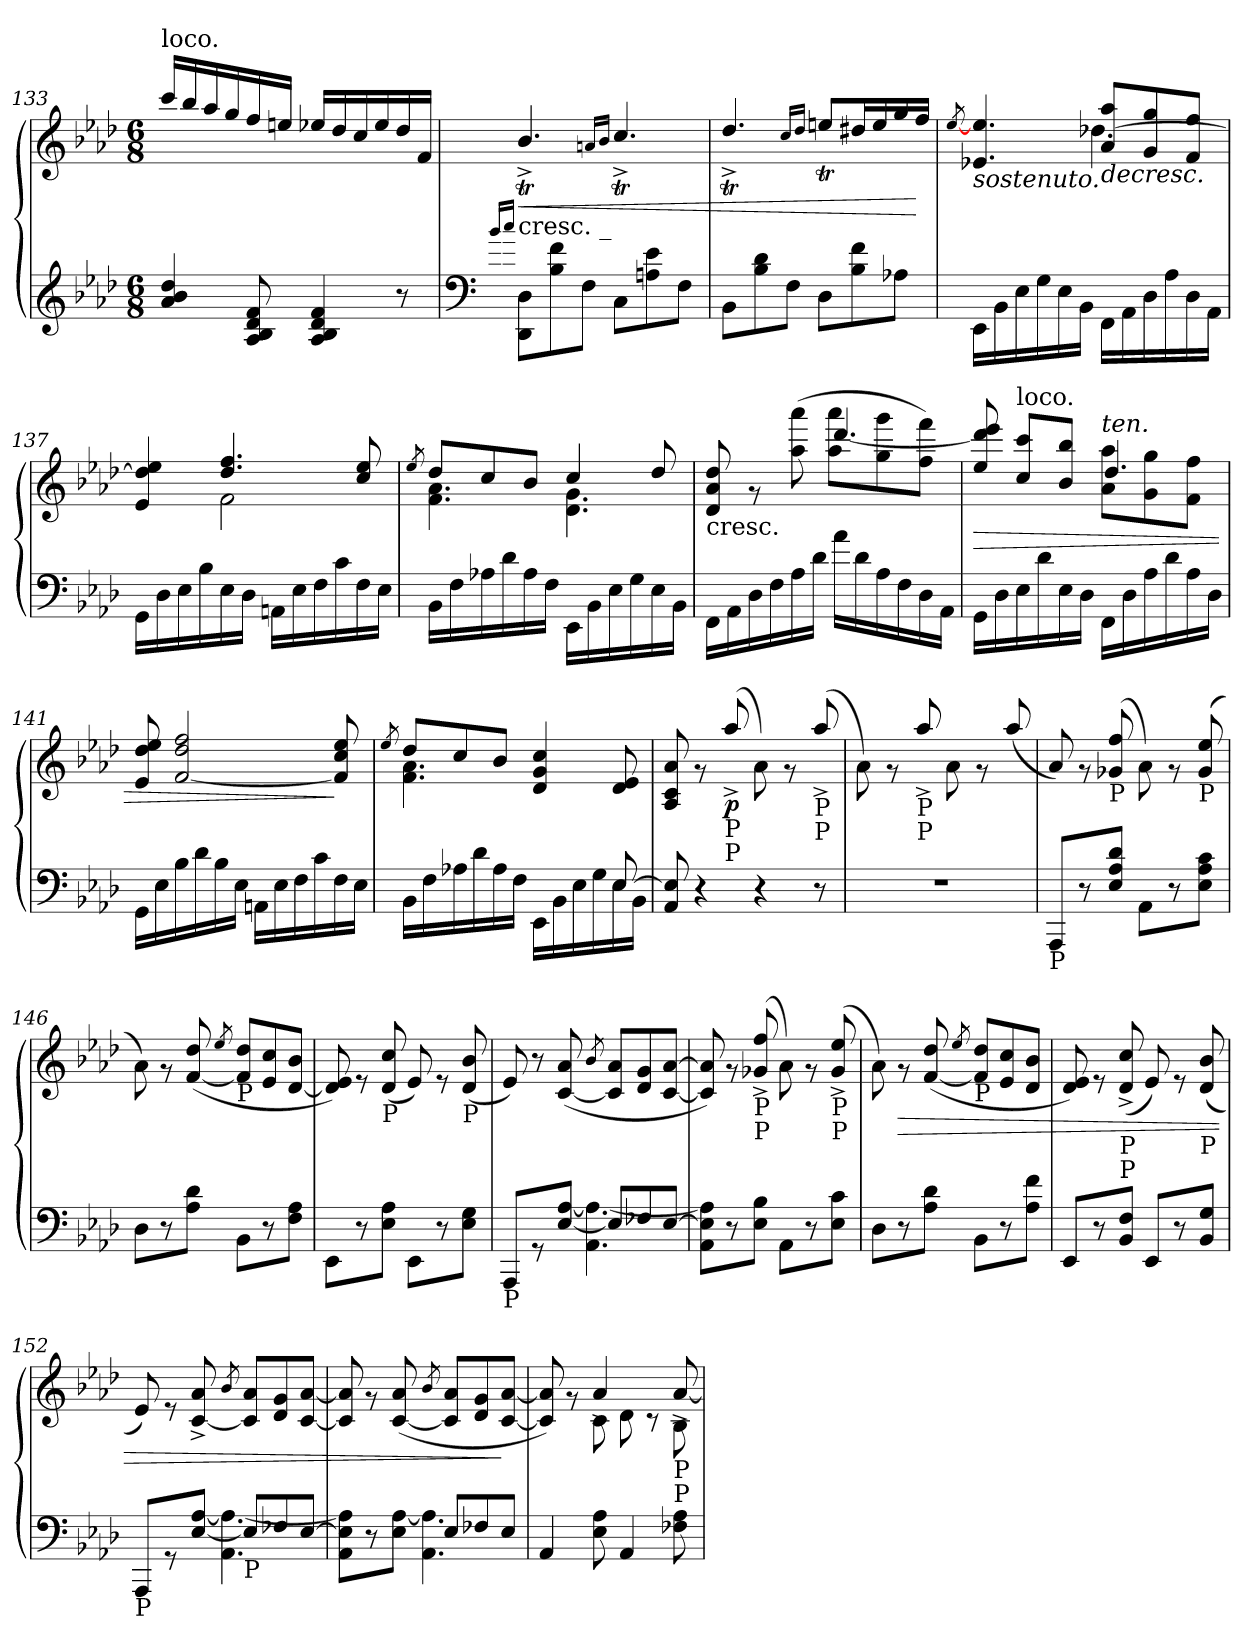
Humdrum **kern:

**kern	**kern	**dynam
*part1	*part1	*part1
*staff2	*staff1	*staff1/2
!!LO:LB:g=z
*clefG2	*clefG2	*
*k[b-e-a-d-]	*k[b-e-a-d-]	*
*A-:	*A-:	*
*M6/8	*M6/8	*
=133	=133	=133
*	*^	*
!	!LO:TX:a:t=loco.	!	!
4a-/ 4b-/ 4dd-/	2.ryy	16ccc/LL	.
.	.	16bb-/	.
.	.	16aa-/	.
.	.	16gg/	.
8A-/ 8B-/ 8d-/ 8f/	.	16ff/	.
.	.	16een/JJ	.
4A-/ 4B-/ 4d-/ 4f/	.	16ee-X/LL	.
.	.	16dd-/	.
.	.	16cc/	.
.	.	16ee-/	.
8r	.	16dd-/	.
.	.	16f/JJ	.
=134	=134	=134	=134
*clefF4	*	*	*
16qb-/LL	.	.	.
16qcc/JJ	.	.	.
!	!LO:TX:b:t=cresc. _	!	!
!	!	!	!LO:HP:b
8DD-\ 8D-\L	2.ryy	4.b-T^/	<
8B-\ 8f\	.	.	.
8F\J	.	.	.
.	.	16qan/LL	.
.	.	16qb-/JJ	.
8C\L	.	4.cct^/	.
8An\ 8e-\	.	.	.
8F\J	.	.	.
=135	=135	=135	=135
8BB-\L	2.ryy	4.dd-T^/	.
8B-\ 8d-\	.	.	.
8F\J	.	.	.
.	.	16qcc/LL	.
.	.	16qdd-/JJ	.
8D-\L	.	8eent/L	.
8B-\ 8f\	.	16dd#X/L	.
.	.	16ee/	.
8A-X\J	.	16gg/	.
.	.	16ff/JJ	[
=136	=136	=136	=136
.	.	[8qee-/	.
*	*	*^	*
!	!LO:TX:b:i:t=sostenuto.	!	!	!
16EE-\LL	2.ryy	4.e-X/ 4.ee-/	4.ryy	.
16BB-\	.	.	.	.
16E-\	.	.	.	.
16G\	.	.	.	.
16E-\	.	.	.	.
16BB-\JJ	.	.	.	.
!	!	!	!	!LO:HP:b
16FF\LL	.	(8a-/ 8aa-/L	[4.dd-X\	>
16AA-\	.	.	.	.
16D-\	.	8g/ 8gg/	.	.
16A-\	.	.	.	.
16D-\	.	8f/ 8ff/J	.	.
16AA-\JJ	.	.	.	.
!!LO:LB:g=z	!!	!!
=137	=137	=137	=137	=137
16GG\LL	2ryy	4e-/ 4dd-/] 4ee-/	4ryy	.
16D-\	.	.	.	.
16E-\	.	.	.	.
16B-\	.	.	.	.
16E-\	.	4.dd-/ 4.ff/	2f\	.
16D-\JJ	.	.	.	.
16AAn\LL	.	.	.	.
16E-\	.	.	.	.
16F\	8ryy	.	.	.
16c\	.	.	.	.
16F\	16ryy	8cc/ 8ee-/	.	.
16E-\JJ	16ryy	.	.	.
=138	=138	=138	=138	=138
.	.	8qee-/	.	.
16BB-\LL	2.ryy	8dd-/L	4.f\ 4.a-\	.
16F\	.	.	.	.
16A-X\	.	8cc/	.	.
16d-\	.	.	.	.
16A-\	.	8b-/J	.	.
16F\JJ	.	.	.	.
16EE-\LL	.	4cc/	4.d-\ 4.g\	.
16BB-\	.	.	.	.
16E-\	.	.	.	.
16G\	.	.	.	.
16E-\	.	8dd-/	.	.
16BB-\JJ	.	.	.	.
=139	=139	=139	=139	=139
!	!LO:TX:b:t=cresc.	!	!	!
16FF\LL	2.ryy	8d-/ 8a-/ 8dd-/	4ryy	.
16AA-\	.	.	.	.
16D-\	.	8r	.	.
16F\	.	.	.	.
16A-\	.	8ryy	(>8aa-\ 8aaa-\	.
16d-\JJ	.	.	.	.
16a-\LL	.	[4.ddd-/	8aa-\ 8aaa-\L	.
16d-\	.	.	.	.
16A-\	.	.	8gg\ 8ggg\	.
16F\	.	.	.	.
16D-\	.	.	8ff\ 8fff\J)	.
16AA-\JJ	.	.	.	.
*	*v	*v	*v	*
!!LO:PB:g=z
=140	=140	=140
!	!	!LO:HP:b
*	*^	*
*	*	*^	*
*	*	*	*^	*
16GG\LL	8ryy	2ryy	2ryy	8ee-/ 8ddd-/] 8eee-/	>
16D-\	.	.	.	.	.
!	!LO:TX:a:t=loco.	!	!	!	!
16E-\	(>8cc/ 8ccc/L	.	.	4ryy	.
16d-\	.	.	.	.	.
16E-\	8b-/ 8bb-/J	.	.	.	.
16D-\JJ)	.	.	.	.	.
!	!LO:TX:a:i:t=ten.	!	!	!	!
16FF\LL	8a-\ 8aa-\L	.	.	4.dd-/	.
16D-\	.	.	.	.	.
16A-\	8g\ 8gg\	8ryy	8ryy	.	.
16d-\	.	.	.	.	.
16A-\	8f\ 8ff\J	16ryy	16ryy	.	.
16D-\JJ	.	16ryy	16ryy	.	.
*	*	*v	*v	*v	*
=141	=141	=141	=141
16GG\LL	2.ryy	8e-/ 8dd-/ 8ee-/	.
16E-\	.	.	.
16B-\	.	[2f/ 2dd-/ 2ff/	.
16d-\	.	.	.
16B-\	.	.	.
16E-\JJ	.	.	.
16AAn\LL	.	.	.
16E-\	.	.	.
16F\	.	.	.
16c\	.	.	.
16F\	.	8f/] 8cc/ 8ee-/	]
16E-\JJ	.	.	.
=142	=142	=142	=142
.	.	8qee-/	.
*^	*	*^	*
4ryy	16BB-\LL	2.ryy	8dd-/L	4.f\ 4.a-\	.
.	16F\	.	.	.	.
.	16A-X\	.	8cc/	.	.
.	16d-\	.	.	.	.
4ryy	16A-\	.	8b-/J	.	.
.	16F\JJ	.	.	.	.
.	16EE-\LL	.	4d-/ 4g/ 4cc/	4.ryy	]
.	16BB-\	.	.	.	.
8ryy	16E-\	.	.	.	.
.	16G\	.	.	.	.
[8E-/	16E-\	.	8d-/ 8e-/	.	.
.	16BB-\JJ	.	.	.	.
*v	*v	*	*	*	*
*	*	*v	*v	*
=143	=143	=143	=143
8AA-/ 8E-/]	2.ryy	8A-/ 8c/ 8a-/	.
4r	.	8r	.
!	!	!LO:TX:b:t=P	!
!	!	!LO:TX:b:t=P	!
!	!	!	!LO:DY:b
.	.	(>8aa-^/	p
4r	.	8a-\)	.
.	.	8r	.
!	!	!LO:TX:b:t=P	!
!	!	!LO:TX:b:t=P	!
8r	.	(>8aa-^/	.
!!LO:LB:g=z	!!
=144	=144	=144	=144
2.rF	2.ryy	8a-\)	.
.	.	8r	.
!	!	!LO:TX:b:t=P	!
!	!	!LO:TX:b:t=P	!
.	.	8aa-^/	.
.	.	8a-\	.
.	.	8r	.
.	.	(>8aa-/	.
=145	=145	=145	=145
!LO:TX:b:t=P	!	!	!
8AAA-/L	2.ryy	8a-/)	.
8r	.	8r	.
!	!	!LO:TX:b:t=P	!
8E-/ 8A-/ 8d-/J	.	(>8g-X/ 8ff/	.
8AA-\L	.	8a-\)	.
8r	.	8r	.
!	!	!LO:TX:b:t=P	!
8E-\ 8A-\ 8c\J	.	(>8g-/ 8ee-/	.
=146	=146	=146	=146
8D-\L	2.ryy	8a-\)	.
8r	.	8r	.
8A-\ 8d-\J	.	(>[8f/ 8dd-/	.
.	.	8qee-/	.
!	!	!LO:TX:b:t=P	!
8BB-\L	.	8f/] 8dd-/L	.
8r	.	8e-/ 8cc/	.
8F\ 8A-\J	.	[8d-/ 8b-/J	.
=147	=147	=147	=147
8EE-\L	2.ryy	8d-/] 8e-/)	.
8r	.	8r	.
!	!	!LO:TX:b:t=P	!
8E-\ 8A-\J	.	(<8d-/ 8cc/	.
8EE-\L	.	8e-/)	.
8r	.	8r	.
!	!	!LO:TX:b:t=P	!
8E-\ 8G\J	.	(<8d-/ 8b-/	.
=148	=148	=148	=148
*^	*	*^	*
!LO:TX:b:t=P	!	!	!	!	!
4.ryy	8AAA-/L	4ryy	8e-/)	4.ryy	.
.	8r	.	8r	.	.
.	[8E-/ [8A-/J	4ryy	(>[8c/ 8a-/	.	.
.	.	.	8qb-/	.	.
8E-/L]	4.AA-\ 4.A-\_	.	8c/] 8a-/L	4.ryy	.
8F-X/	.	4ryy	8d-/ 8g/	.	.
[8E-/J	.	.	[8c/ [8a-/J	.	.
*v	*v	*	*	*	*
*	*	*v	*v	*
!!LO:LB:g=z
=149	=149	=149	=149
8AA-\ 8E-\] 8A-\]L	2.ryy	8c/] 8a-/])	.
8r	.	8r	.
!	!	!LO:TX:b:t=P	!
!	!	!LO:TX:b:t=P	!
8E-\ 8B-\J	.	(>8g-X/^ 8ff/^	.
8AA-\L	.	8a-\)	.
8r	.	8r	.
!	!	!LO:TX:b:t=P	!
!	!	!LO:TX:b:t=P	!
8E-\ 8c\J	.	(>8g-/^ 8ee-/^	.
=150	=150	=150	=150
8D-\L	2.ryy	8a-\)	.
!	!	!	!LO:HP:b
8r	.	8r	>
8A-\ 8d-\J	.	(>[8f/ 8dd-/	.
.	.	8qee-/	.
!	!	!LO:TX:b:t=P	!
8BB-\L	.	8f/] 8dd-/L	.
8r	.	8e-/ 8cc/	.
8A-\ 8f\J	.	8d-/ 8b-/J	.
=151	=151	=151	=151
8EE-/L	2.ryy	8d-/ 8e-/)	.
8r	.	8r	.
!	!	!LO:TX:b:t=P	!
!	!	!LO:TX:b:t=P	!
8BB-/ 8F/J	.	(<8d-/^ 8cc/^	.
8EE-/L	.	8e-/)	.
8r	.	8r	.
!	!	!LO:TX:b:t=P	!
8BB-/ 8G/J	.	(>8d-/ 8b-/	.
=152	=152	=152	=152
*^	*	*	*
!LO:TX:b:t=P	!	!	!	!
4.ryy	8AAA-/L	2.ryy	8e-/)	.
.	8r	.	8r	.
.	[8E-/ [8A-/J	.	[8c/^ 8a-/^	.
.	.	.	8qb-/	.
!LO:TX:b:t=P	!	!	!	!
8E-/L]	4.AA-\ 4.A-\_	.	8c/] 8a-/L	.
8F-X/	.	.	8d-/ 8g/	.
[8E-/J	.	.	[8c/ [8a-/J	.
=153	=153	=153	=153	=153
4.ryy	8AA-\ 8E-\] 8A-\]L	2.ryy	8c/] 8a-/]	.
.	8r	.	8r	.
.	8E-\ [8A-\J	.	(>[8c/ 8a-/	.
.	.	.	8qb-/	.
8E-/L	4.AA-\ 4.A-\]	.	8c/] 8a-/L	.
8F-X/	.	.	8d-/ 8g/	.
8E-/J	.	.	[8c/ [8a-/J	]
*v	*v	*	*	*
!!LO:LB:g=z
=154	=154	=154	=154
*	*	*^	*
4AA-/	2.ryy	8c/] 8a-/])	4ryy	.
.	.	8r	.	.
8E-\ 8A-\	.	4a-^/	8c\	.
4AA-/	.	.	8d-\	.
.	.	8ryy	8rc	.
!	!	!LO:TX:b:t=P	!	!
!	!	!LO:TX:b:t=P	!	!
8F-X\ 8A-\	.	[8a-^/	8B-\	.
*	*v	*v	*v	*
=	=	=
*-	*-	*-
